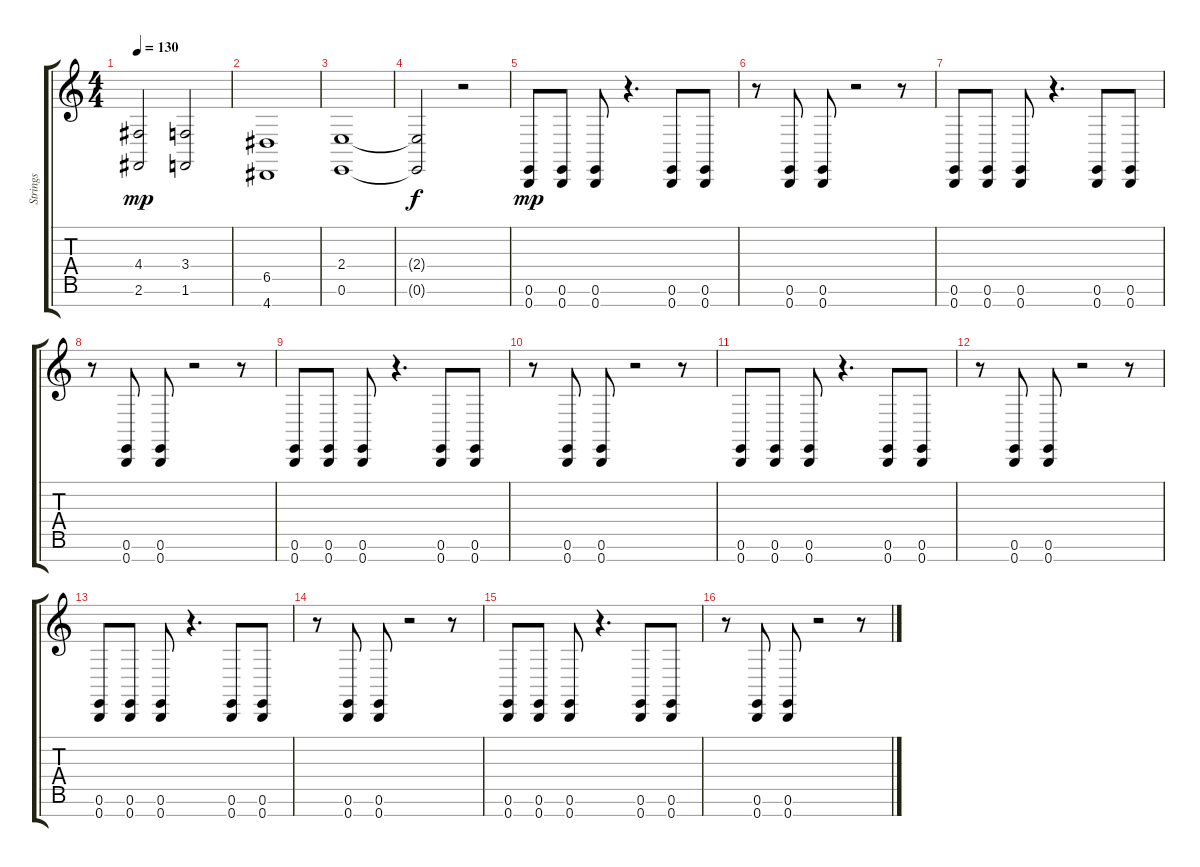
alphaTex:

\track ("Strings" "Strings") {instrument stringensemble1}
\staff {score tabs}
\tuning (E4 B3 G3 D3 A2 E2 B1) {hide}
\ts (4 4)
\tempo 130
\clef g2
\ks c
(4.4 2.6).2{dy mp} (3.4 1.6).2 |
(6.5 4.7).1 |
(2.4 0.6).1 |
(2.4{t} 0.6{t}).2{dy f} r.2 |
(0.6 0.7).8{dy mp volume 13} (0.6 0.7).8 (0.6 0.7).8 r.4{d} (0.6 0.7).8 (0.6 0.7).8 |
r.8 (0.6 0.7).8 (0.6 0.7).8 r.2 r.8 |
(0.6 0.7).8 (0.6 0.7).8 (0.6 0.7).8 r.4{d} (0.6 0.7).8 (0.6 0.7).8 |
r.8 (0.6 0.7).8 (0.6 0.7).8 r.2 r.8 |
(0.6 0.7).8 (0.6 0.7).8 (0.6 0.7).8 r.4{d} (0.6 0.7).8 (0.6 0.7).8 |
r.8 (0.6 0.7).8 (0.6 0.7).8 r.2 r.8 |
(0.6 0.7).8 (0.6 0.7).8 (0.6 0.7).8 r.4{d} (0.6 0.7).8 (0.6 0.7).8 |
r.8 (0.6 0.7).8 (0.6 0.7).8 r.2 r.8 |
(0.6 0.7).8 (0.6 0.7).8 (0.6 0.7).8 r.4{d} (0.6 0.7).8 (0.6 0.7).8 |
r.8 (0.6 0.7).8 (0.6 0.7).8 r.2 r.8 |
(0.6 0.7).8 (0.6 0.7).8 (0.6 0.7).8 r.4{d} (0.6 0.7).8 (0.6 0.7).8 |
r.8 (0.6 0.7).8 (0.6 0.7).8 r.2 r.8
